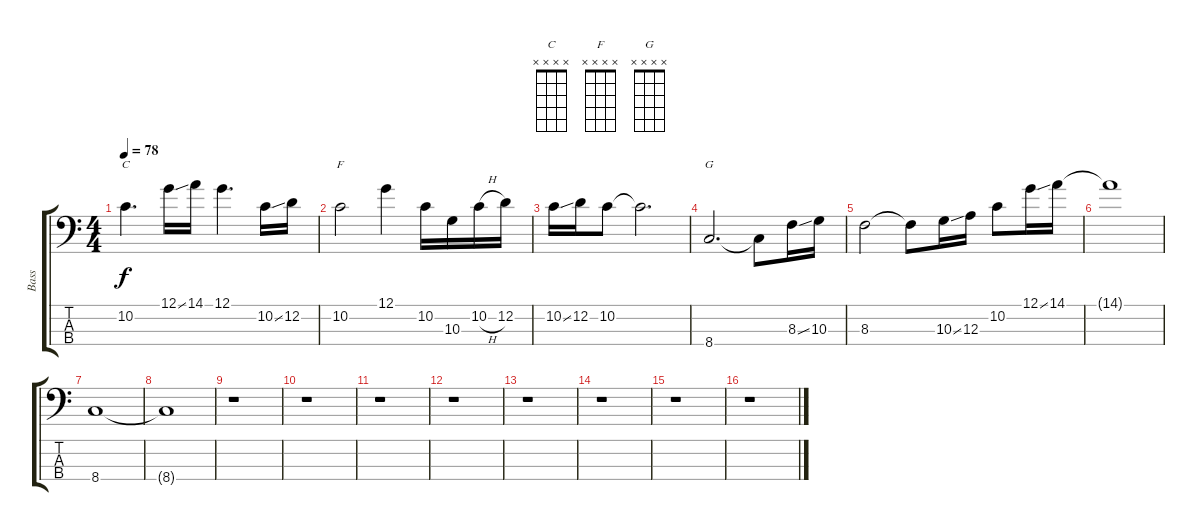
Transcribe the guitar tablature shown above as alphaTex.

\track ("Bass" "Bass") {instrument electricbassfinger}
\staff {score tabs}
\tuning (G2 D2 A1 E1) {hide}
\chord ("C" x x x x)
\chord ("F" x x x x)
\chord ("G" x x x x)
\ts (4 4)
\tempo 78
\clef f4
\ks c
10.2.4{d ch "C" dy f instrument electricbassfinger} 12.1{ss}.16 14.1.16 12.1.4{d} 10.2{ss}.16 12.2.16 |
10.2.2{ch "F"} 12.1.4 10.2.16 10.3.16 10.2{h}.16 12.2.16 |
10.2{ss}.16 12.2.16 10.2.8 10.2{t}.2{d} |
8.4.2{d ch "G"} 8.4{t}.8 8.3{ss}.16 10.3.16 |
8.3.2 8.3{t}.8 10.3{ss}.16 12.3.16 10.2.8 12.1{ss}.16 14.1.16 |
14.1{t}.1 |
8.4.1 |
8.4{t}.1 |
r.1 |
r.1 |
r.1 |
r.1 |
r.1 |
r.1 |
r.1 |
r.1
